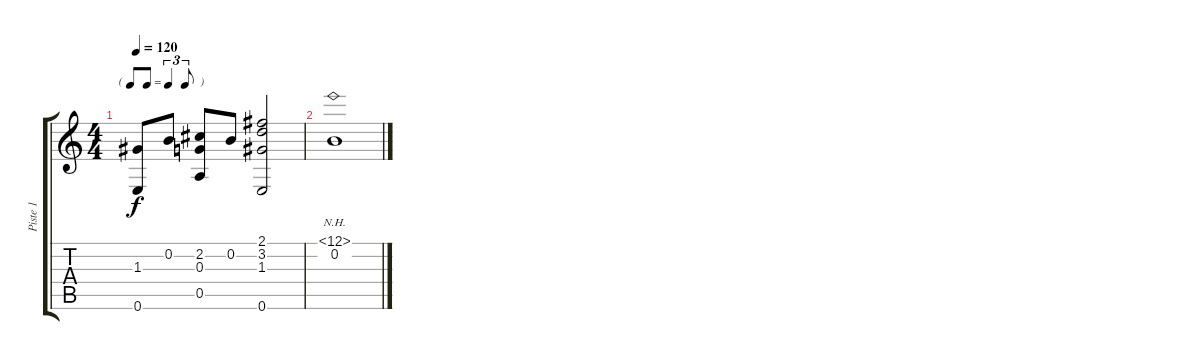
\track ("Piste 1" "Piste 1") {instrument acousticguitarnylon}
\staff {score tabs}
\tuning (E4 B3 G3 D3 A2 E2) {hide}
\ts (4 4)
\tf triplet8th
\tempo 120
\clef g2
\ks c
(1.3 0.6).8{dy f} 0.2.8 (2.2 0.3 0.5).8 0.2.8 (2.1 3.2 1.3 0.6).2 |
(0.1{nh} 0.2).1
